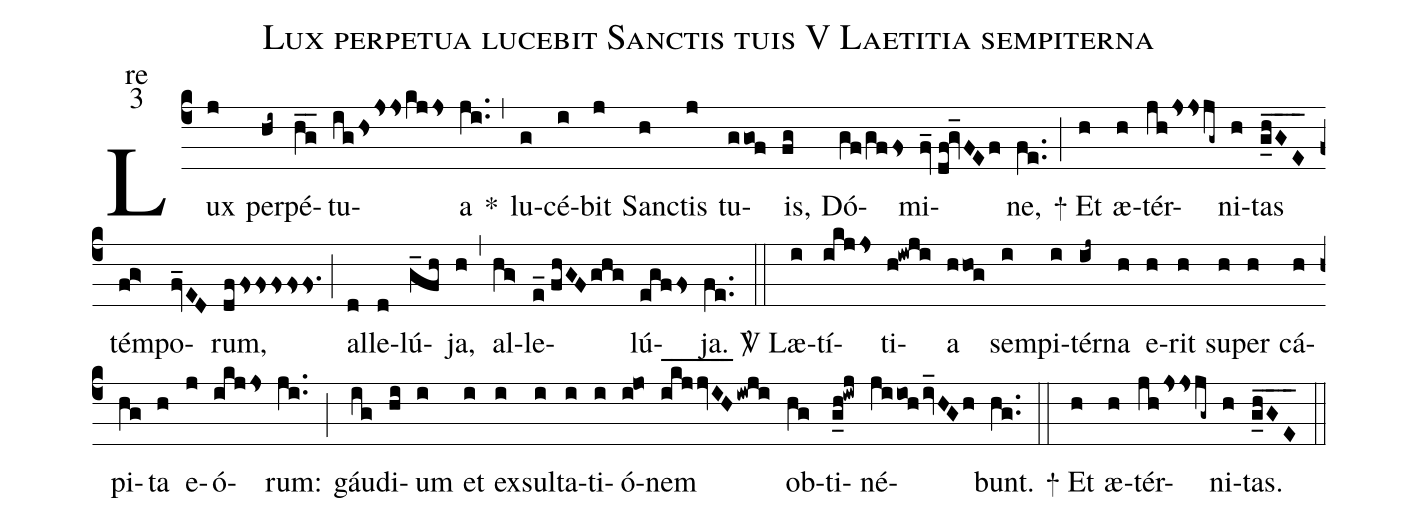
name:Lux perpetua lucebit Sanctis tuis V Laetitia sempiterna;
office-part:re;
mode:3;
%%
(c4) Lux(j) per(hi~)pé(hg__)tu(ighsjsjskjjs)a(ji..) <sp>*</sp>(,) lu(g)cé(i)bit(j) San(h)ctis(j) tu(ggof)is,(fg) Dó(gf/gffs)mi(fv_//df!gv_FEf)ne,(fe..) (;)

<sp>+</sp> Et(h) æ(h)tér(jhjsjsjg~)ni(h)tas(g_hGE___) tém(fg>)po(fv_ED)rum,(dffsfsfsfsfs.) (;) al(d)le(d)lú(g_fh)ja,(h) (,) al(hg>)le(e_//fhGFghg)lú(egffs)ja.(fe..) (::)

<sp>V/</sp> Læ(i)tí(ikjjs)ti(h!iwji)a(hhog) sem(i)pi(i)tér(ij~)na(h) e(h)rit(h) su(h)per(h) cá(h)pi(hg)ta(h) e(j)ó(ikjjs)rum:(ji..) (;) gáu(ig)di(hi)um(i) et(i) ex(i)sul(i)ta(i)ti(i)ó(i@jo)nem(ikjjvIH______/iwji) ob(hg)ti(g_h!iwj)né(jiioh/iv_HGh)bunt.(hg..) (::)

<sp>+</sp> Et(h) æ(h)tér(jhjsjsjg~)ni(h)tas.(g_hGE___) (::)
